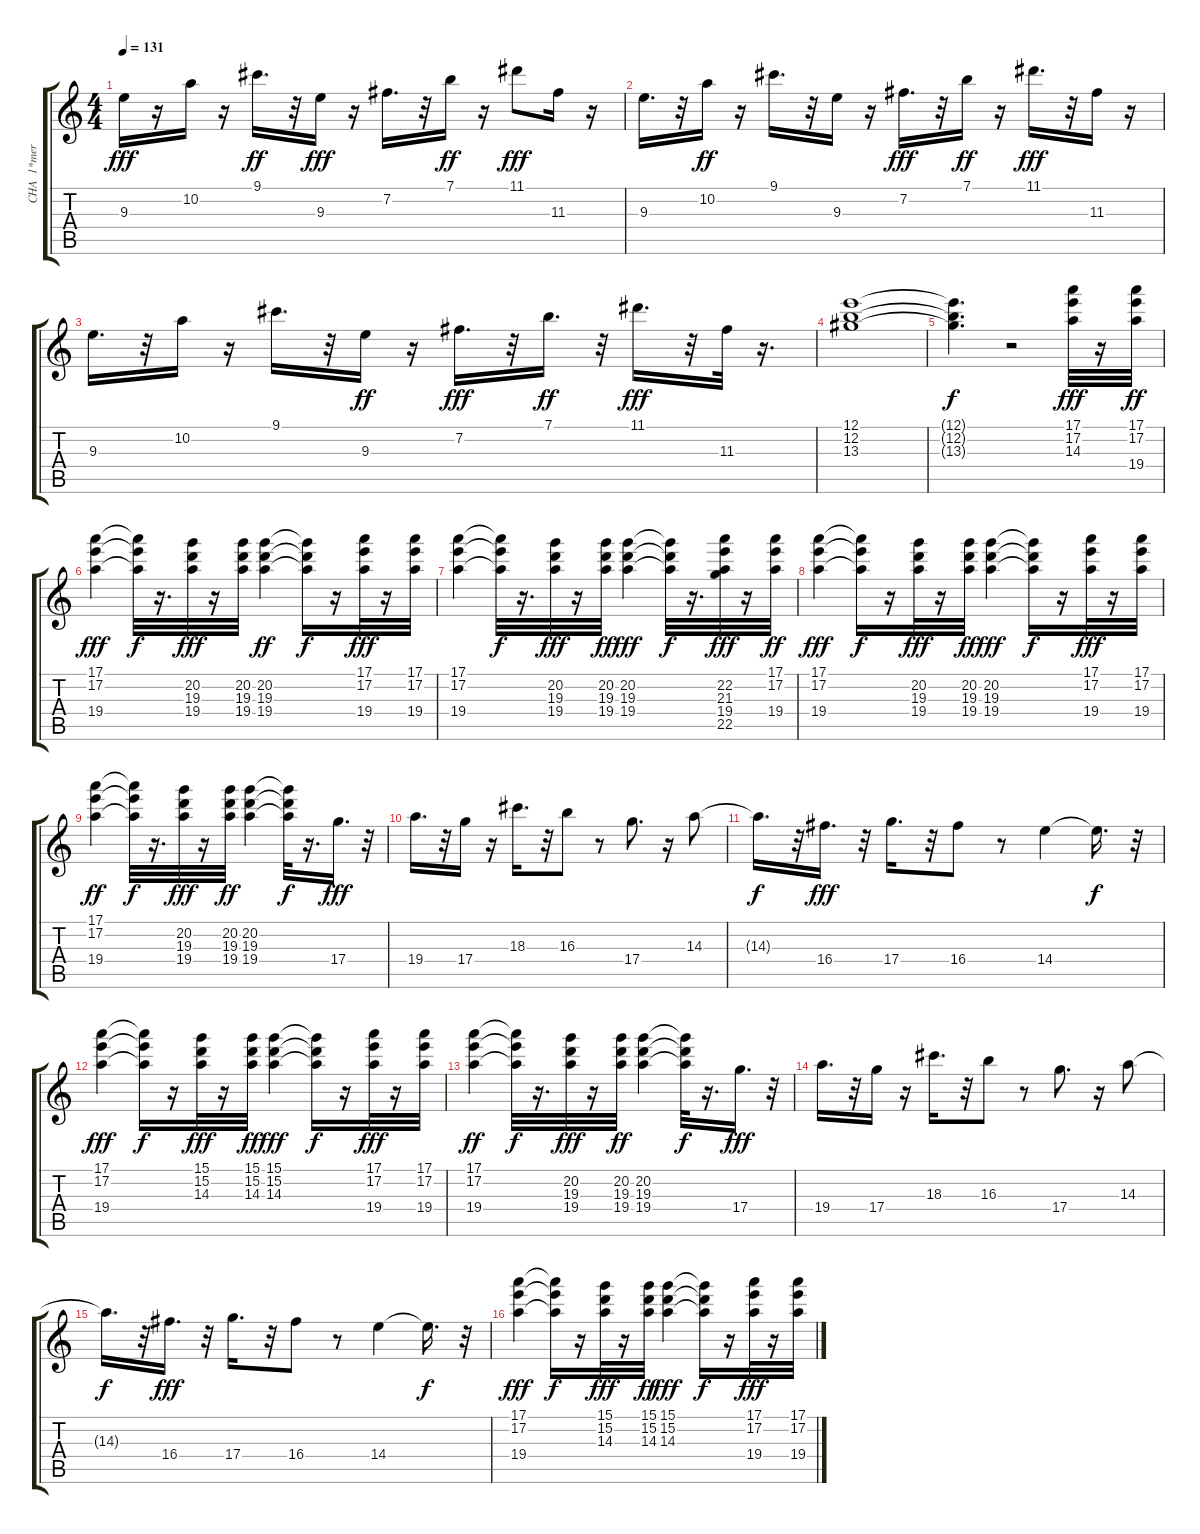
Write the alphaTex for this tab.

\track ("CHA  1*merged" "CHA  1*mer") {instrument acousticguitarsteel}
\staff {score tabs}
\tuning (E4 B3 G3 D3 A2 E2) {hide}
\ts (4 4)
\tempo 131
\clef g2
\ks c
9.3.16{dy fff} r.16 10.2.16 r.16 9.1.16{d dy ff} r.32 9.3.16{dy fff} r.16 7.2.16{d} r.32 7.1.16{dy ff} r.16 11.1.8{dy fff} 11.3.16 r.16 |
9.3.16{d} r.32 10.2.16{dy ff} r.16 9.1.16{d} r.32 9.3.16 r.16 7.2.16{d dy fff} r.32 7.1.16{dy ff} r.16 11.1.16{d dy fff} r.32 11.3.16 r.16 |
9.3.16{d} r.32 10.2.16 r.16 9.1.16{d} r.32 9.3.16{dy ff} r.16 7.2.16{d dy fff} r.32 7.1.16{d dy ff} r.32 11.1.16{d dy fff} r.32 11.3.32 r.16{d} |
(12.1 12.2 13.3).1 |
(12.1{t} 12.2{t} 13.3{t}).4{d dy f} r.2 (17.1 17.2 14.3).32{dy fff} r.16 (17.1 17.2 19.4).32{dy ff} |
(17.1 17.2 19.4).4{dy fff} (17.1{t} 17.2{t} 19.4{t}).32{dy f} r.16{d} (20.2 19.3 19.4).32{dy fff} r.16 (20.2 19.3 19.4).32 (20.2 19.3 19.4).4{dy ff} (20.2{t} 19.3{t} 19.4{t}).16{dy f} r.16 (17.1 17.2 19.4).32{dy fff} r.16 (17.1 17.2 19.4).32 |
(17.1 17.2 19.4).4 (17.1{t} 17.2{t} 19.4{t}).32{dy f} r.16{d} (20.2 19.3 19.4).32{dy fff} r.16 (20.2 19.3 19.4).32{dy ff} (20.2 19.3 19.4).4{dy fff} (20.2{t} 19.3{t} 19.4{t}).32{dy f} r.16{d} (22.2 21.3 19.4 22.5).32{dy fff} r.16 (17.1 17.2 19.4).32{dy ff} |
(17.1 17.2 19.4).4{dy fff} (17.1{t} 17.2{t} 19.4{t}).16{dy f} r.16 (20.2 19.3 19.4).32{dy fff} r.16 (20.2 19.3 19.4).32{dy ff} (20.2 19.3 19.4).4{dy fff} (20.2{t} 19.3{t} 19.4{t}).16{dy f} r.16 (17.1 17.2 19.4).32{dy fff} r.16 (17.1 17.2 19.4).32 |
(17.1 17.2 19.4).4{dy ff} (17.1{t} 17.2{t} 19.4{t}).32{dy f} r.16{d} (20.2 19.3 19.4).32{dy fff} r.16 (20.2 19.3 19.4).32{dy ff} (20.2 19.3 19.4).4 (20.2{t} 19.3{t} 19.4{t}).32{dy f} r.16{d} 17.4.16{d dy fff} r.32 |
19.4.16{d} r.32 17.4.16 r.16 18.3.16{d} r.32 16.3.8 r.8 17.4.8{d} r.16 14.3.8 |
14.3{t}.16{d dy f} r.32 16.4.16{d dy fff} r.32 17.4.16{d} r.32 16.4.8 r.8 14.4.4 14.4{t}.16{d dy f} r.32 |
(17.1 17.2 19.4).4{dy fff} (17.1{t} 17.2{t} 19.4{t}).16{dy f} r.16 (15.1 15.2 14.3).32{dy fff} r.16 (15.1 15.2 14.3).32{dy ff} (15.1 15.2 14.3).4{dy fff} (15.1{t} 15.2{t} 14.3{t}).16{dy f} r.16 (17.1 17.2 19.4).32{dy fff} r.16 (17.1 17.2 19.4).32 |
(17.1 17.2 19.4).4{dy ff} (17.1{t} 17.2{t} 19.4{t}).32{dy f} r.16{d} (20.2 19.3 19.4).32{dy fff} r.16 (20.2 19.3 19.4).32{dy ff} (20.2 19.3 19.4).4 (20.2{t} 19.3{t} 19.4{t}).32{dy f} r.16{d} 17.4.16{d dy fff} r.32 |
19.4.16{d} r.32 17.4.16 r.16 18.3.16{d} r.32 16.3.8 r.8 17.4.8{d} r.16 14.3.8 |
14.3{t}.16{d dy f} r.32 16.4.16{d dy fff} r.32 17.4.16{d} r.32 16.4.8 r.8 14.4.4 14.4{t}.16{d dy f} r.32 |
(17.1 17.2 19.4).4{dy fff} (17.1{t} 17.2{t} 19.4{t}).16{dy f} r.16 (15.1 15.2 14.3).32{dy fff} r.16 (15.1 15.2 14.3).32{dy ff} (15.1 15.2 14.3).4{dy fff} (15.1{t} 15.2{t} 14.3{t}).16{dy f} r.16 (17.1 17.2 19.4).32{dy fff} r.16 (17.1 17.2 19.4).32
